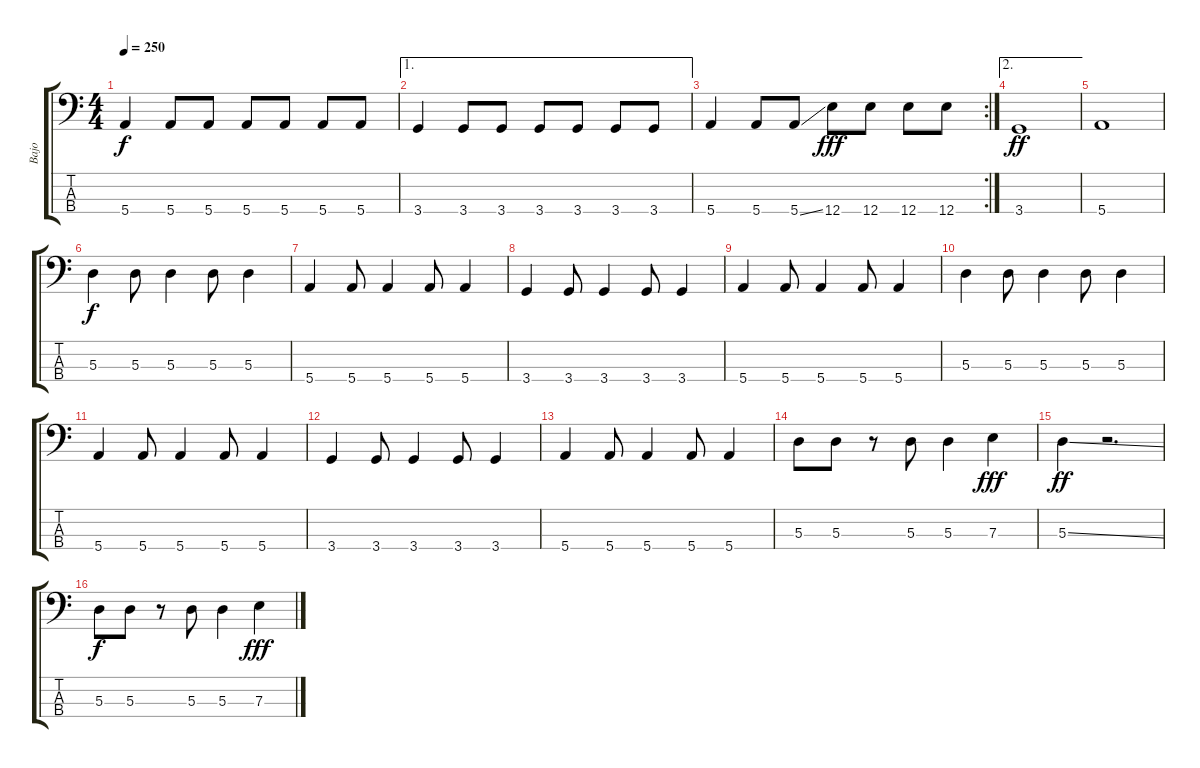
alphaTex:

\track ("Bajo" "Bajo") {instrument electricbasspick}
\staff {score tabs}
\tuning (G2 D2 A1 E1) {hide}
\ts (4 4)
\tempo 250
\clef f4
\ks c
5.4.4{dy f} 5.4.8 5.4.8 5.4.8 5.4.8 5.4.8 5.4.8 |
\ae 1
3.4.4 3.4.8 3.4.8 3.4.8 3.4.8 3.4.8 3.4.8 |
\rc 2
5.4.4 5.4.8 5.4{ss}.8 12.4.8{dy fff} 12.4.8 12.4.8 12.4.8 |
\ae 2
3.4.1{dy ff} |
5.4.1 |
5.3.4{dy f} 5.3.8 5.3.4 5.3.8 5.3.4 |
5.4.4 5.4.8 5.4.4 5.4.8 5.4.4 |
3.4.4 3.4.8 3.4.4 3.4.8 3.4.4 |
5.4.4 5.4.8 5.4.4 5.4.8 5.4.4 |
5.3.4 5.3.8 5.3.4 5.3.8 5.3.4 |
5.4.4 5.4.8 5.4.4 5.4.8 5.4.4 |
3.4.4 3.4.8 3.4.4 3.4.8 3.4.4 |
5.4.4 5.4.8 5.4.4 5.4.8 5.4.4 |
5.3.8 5.3.8 r.8 5.3.8 5.3.4 7.3.4{dy fff} |
5.3{ss}.4{dy ff} r.2{d} |
5.3.8{dy f} 5.3.8 r.8 5.3.8 5.3.4 7.3.4{dy fff}
